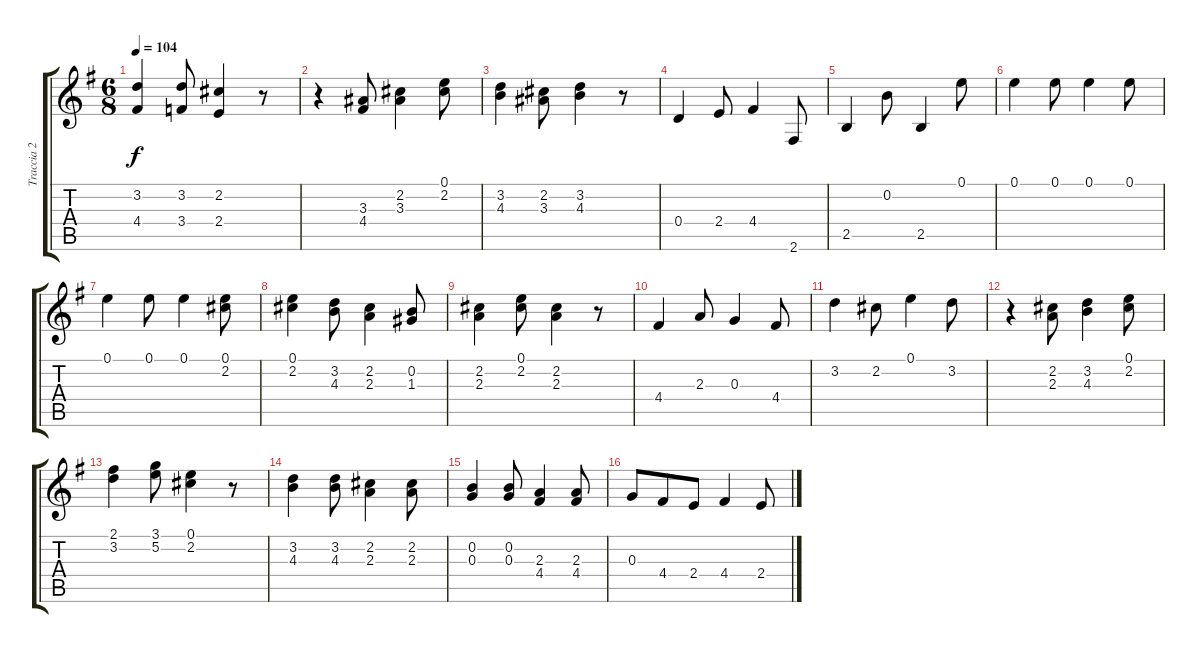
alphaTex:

\track ("Traccia 2" "Traccia 2") {instrument acousticguitarsteel}
\staff {score tabs}
\tuning (E4 B3 G3 D3 A2 E2) {hide}
\ts (6 8)
\tempo 104
\clef g2
\ks g
(3.2 4.4).4{dy f} (3.2 3.4).8 (2.2 2.4).4 r.8 |
r.4 (3.3 4.4).8 (2.2 3.3).4 (0.1 2.2).8 |
(3.2 4.3).4 (2.2 3.3).8 (3.2 4.3).4 r.8 |
0.4.4 2.4.8 4.4.4 2.6.8 |
2.5.4 0.2.8 2.5.4 0.1.8 |
0.1.4 0.1.8 0.1.4 0.1.8 |
0.1.4 0.1.8 0.1.4 (0.1 2.2).8 |
(0.1 2.2).4 (3.2 4.3).8 (2.2 2.3).4 (0.2 1.3).8 |
(2.2 2.3).4 (0.1 2.2).8 (2.2 2.3).4 r.8 |
4.4.4 2.3.8 0.3.4 4.4.8 |
3.2.4 2.2.8 0.1.4 3.2.8 |
r.4 (2.2 2.3).8 (3.2 4.3).4 (0.1 2.2).8 |
(2.1 3.2).4 (3.1 5.2).8 (0.1 2.2).4 r.8 |
(3.2 4.3).4 (3.2 4.3).8 (2.2 2.3).4 (2.2 2.3).8 |
(0.2 0.3).4 (0.2 0.3).8 (2.3 4.4).4 (2.3 4.4).8 |
0.3.8 4.4.8 2.4.8 4.4.4 2.4.8
